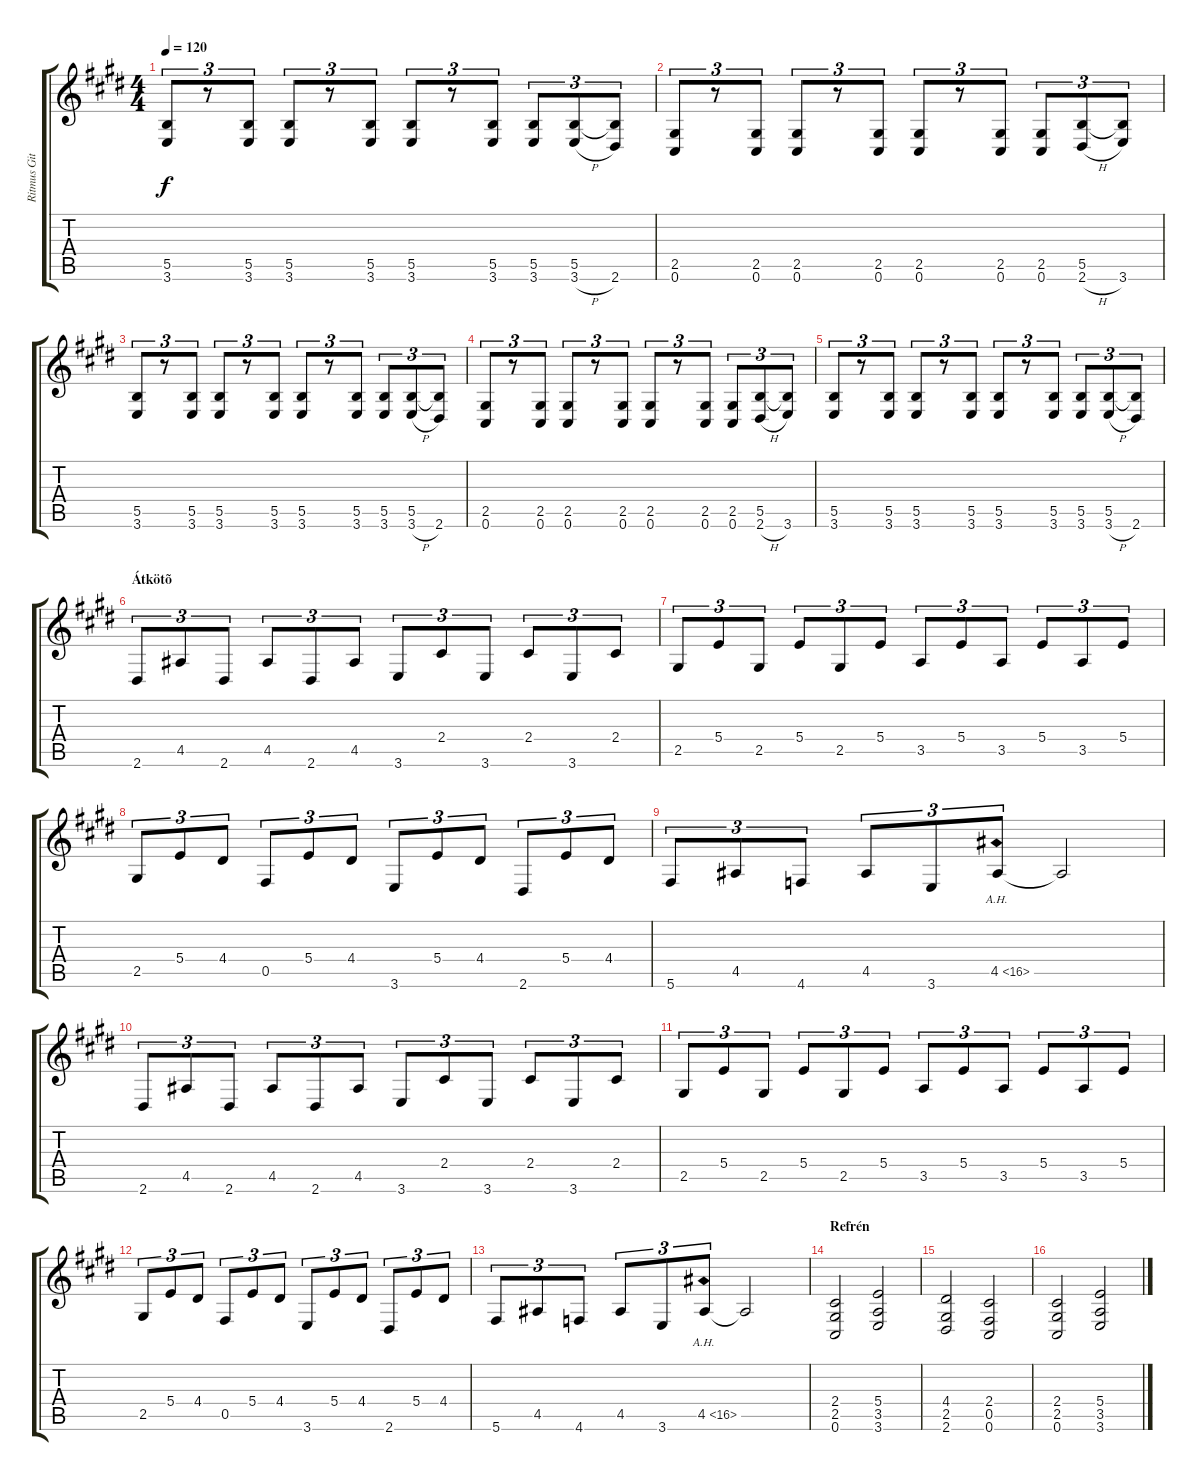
\track ("Ritmus Gitár 2" "Ritmus Git") {instrument distortionguitar}
\staff {score tabs}
\tuning (Db4 Ab3 E3 B2 Gb2 Db2) {hide}
\ts (4 4)
\tempo 120
\clef g2
\ks c#minor
(5.5 3.6).8{tu (3 2) dy f} r.8{tu (3 2)} (5.5 3.6).8{tu (3 2)} (5.5 3.6).8{tu (3 2)} r.8{tu (3 2)} (5.5 3.6).8{tu (3 2)} (5.5 3.6).8{tu (3 2)} r.8{tu (3 2)} (5.5 3.6).8{tu (3 2)} (5.5 3.6).8{tu (3 2)} (5.5 3.6{h}).8{tu (3 2)} (5.5{t} 2.6).8{tu (3 2)} |
(2.5 0.6).8{tu (3 2)} r.8{tu (3 2)} (2.5 0.6).8{tu (3 2)} (2.5 0.6).8{tu (3 2)} r.8{tu (3 2)} (2.5 0.6).8{tu (3 2)} (2.5 0.6).8{tu (3 2)} r.8{tu (3 2)} (2.5 0.6).8{tu (3 2)} (2.5 0.6).8{tu (3 2)} (5.5 2.6{h}).8{tu (3 2)} (5.5{t} 3.6).8{tu (3 2)} |
(5.5 3.6).8{tu (3 2)} r.8{tu (3 2)} (5.5 3.6).8{tu (3 2)} (5.5 3.6).8{tu (3 2)} r.8{tu (3 2)} (5.5 3.6).8{tu (3 2)} (5.5 3.6).8{tu (3 2)} r.8{tu (3 2)} (5.5 3.6).8{tu (3 2)} (5.5 3.6).8{tu (3 2)} (5.5 3.6{h}).8{tu (3 2)} (5.5{t} 2.6).8{tu (3 2)} |
(2.5 0.6).8{tu (3 2)} r.8{tu (3 2)} (2.5 0.6).8{tu (3 2)} (2.5 0.6).8{tu (3 2)} r.8{tu (3 2)} (2.5 0.6).8{tu (3 2)} (2.5 0.6).8{tu (3 2)} r.8{tu (3 2)} (2.5 0.6).8{tu (3 2)} (2.5 0.6).8{tu (3 2)} (5.5 2.6{h}).8{tu (3 2)} (5.5{t} 3.6).8{tu (3 2)} |
(5.5 3.6).8{tu (3 2)} r.8{tu (3 2)} (5.5 3.6).8{tu (3 2)} (5.5 3.6).8{tu (3 2)} r.8{tu (3 2)} (5.5 3.6).8{tu (3 2)} (5.5 3.6).8{tu (3 2)} r.8{tu (3 2)} (5.5 3.6).8{tu (3 2)} (5.5 3.6).8{tu (3 2)} (5.5 3.6{h}).8{tu (3 2)} (5.5{t} 2.6).8{tu (3 2)} |
\section ("" "Átkötõ")
2.6.8{tu (3 2)} 4.5.8{tu (3 2)} 2.6.8{tu (3 2)} 4.5.8{tu (3 2)} 2.6.8{tu (3 2)} 4.5.8{tu (3 2)} 3.6.8{tu (3 2)} 2.4.8{tu (3 2)} 3.6.8{tu (3 2)} 2.4.8{tu (3 2)} 3.6.8{tu (3 2)} 2.4.8{tu (3 2)} |
2.5.8{tu (3 2)} 5.4.8{tu (3 2)} 2.5.8{tu (3 2)} 5.4.8{tu (3 2)} 2.5.8{tu (3 2)} 5.4.8{tu (3 2)} 3.5.8{tu (3 2)} 5.4.8{tu (3 2)} 3.5.8{tu (3 2)} 5.4.8{tu (3 2)} 3.5.8{tu (3 2)} 5.4.8{tu (3 2)} |
2.5.8{tu (3 2)} 5.4.8{tu (3 2)} 4.4.8{tu (3 2)} 0.5.8{tu (3 2)} 5.4.8{tu (3 2)} 4.4.8{tu (3 2)} 3.6.8{tu (3 2)} 5.4.8{tu (3 2)} 4.4.8{tu (3 2)} 2.6.8{tu (3 2)} 5.4.8{tu (3 2)} 4.4.8{tu (3 2)} |
5.6.8{tu (3 2)} 4.5.8{tu (3 2)} 4.6.8{tu (3 2)} 4.5.8{tu (3 2)} 3.6.8{tu (3 2)} 4.5{ah 12}.8{tu (3 2)} 4.5{t}.2 |
2.6.8{tu (3 2)} 4.5.8{tu (3 2)} 2.6.8{tu (3 2)} 4.5.8{tu (3 2)} 2.6.8{tu (3 2)} 4.5.8{tu (3 2)} 3.6.8{tu (3 2)} 2.4.8{tu (3 2)} 3.6.8{tu (3 2)} 2.4.8{tu (3 2)} 3.6.8{tu (3 2)} 2.4.8{tu (3 2)} |
2.5.8{tu (3 2)} 5.4.8{tu (3 2)} 2.5.8{tu (3 2)} 5.4.8{tu (3 2)} 2.5.8{tu (3 2)} 5.4.8{tu (3 2)} 3.5.8{tu (3 2)} 5.4.8{tu (3 2)} 3.5.8{tu (3 2)} 5.4.8{tu (3 2)} 3.5.8{tu (3 2)} 5.4.8{tu (3 2)} |
2.5.8{tu (3 2)} 5.4.8{tu (3 2)} 4.4.8{tu (3 2)} 0.5.8{tu (3 2)} 5.4.8{tu (3 2)} 4.4.8{tu (3 2)} 3.6.8{tu (3 2)} 5.4.8{tu (3 2)} 4.4.8{tu (3 2)} 2.6.8{tu (3 2)} 5.4.8{tu (3 2)} 4.4.8{tu (3 2)} |
5.6.8{tu (3 2)} 4.5.8{tu (3 2)} 4.6.8{tu (3 2)} 4.5.8{tu (3 2)} 3.6.8{tu (3 2)} 4.5{ah 12}.8{tu (3 2)} 4.5{t}.2 |
\section ("" "Refrén")
(2.4 2.5 0.6).2 (5.4 3.5 3.6).2 |
(4.4 2.5 2.6).2 (2.4 0.5 0.6).2 |
(2.4 2.5 0.6).2 (5.4 3.5 3.6).2
